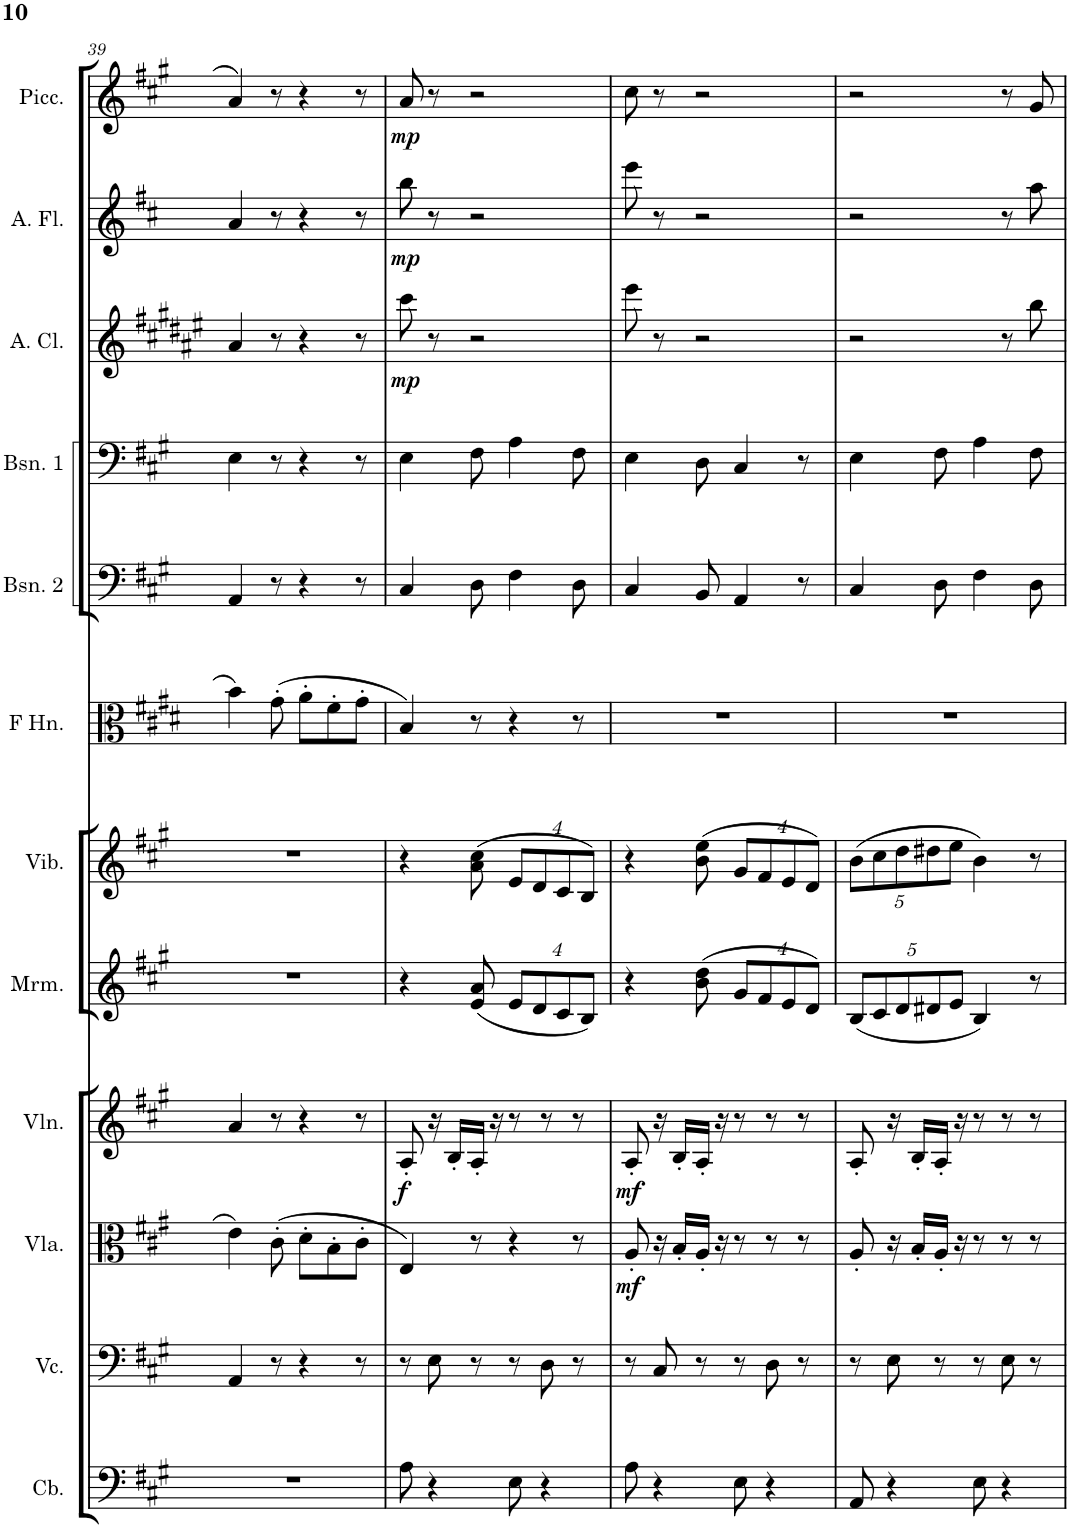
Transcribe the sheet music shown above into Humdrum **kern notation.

**kern	**kern	**kern	**dynam	**kern	**dynam	**kern	**kern	**kern	**kern	**kern	**kern	**dynam	**kern	**dynam	**kern	**dynam
*part12	*part11	*part10	*part10	*part9	*part9	*part8	*part7	*part6	*part5	*part4	*part3	*part3	*part2	*part2	*part1	*part1
*staff12	*staff11	*staff10	*staff10	*staff9	*staff9	*staff8	*staff7	*staff6	*staff5	*staff4	*staff3	*staff3	*staff2	*staff2	*staff1	*staff1
*I"Contrabass	*I"Violoncello	*I"Viola	*	*I"Violin	*	*I"Marimba	*I"Vibraphone	*I"Horn in F	*I"Bassoon 2	*I"Bassoon 1	*I"Alto Clarinet	*	*I"Alto Flute	*	*I"Piccolo	*
*I'Cb.	*I'Vc.	*I'Vla.	*	*I'Vln.	*	*I'Mrm.	*I'Vib.	*	*I'Bsn. 2	*I'Bsn. 1	*I'A. Cl.	*	*I'A. Fl.	*	*I'Picc.	*
!!LO:PB:g=z
*clefF4	*clefF4	*clefC3	*	*clefG2	*	*clefG2	*clefG2	*clefC3	*clefF4	*clefF4	*clefG2	*	*clefG2	*	*clefG2	*
*Trd7c12	*	*	*	*	*	*	*	*Trd4c7	*	*	*Trd5c9	*	*Trd3c5	*	*Trd-7c-12	*
*k[f#c#g#]	*k[f#c#g#]	*k[f#c#g#]	*	*k[f#c#g#]	*	*k[f#c#g#]	*k[f#c#g#]	*k[f#c#g#d#]	*k[f#c#g#]	*k[f#c#g#]	*k[f#c#g#d#a#e#]	*	*k[f#c#]	*	*k[f#c#g#]	*
*M6/8	*M6/8	*M6/8	*	*M6/8	*	*M6/8	*M6/8	*M6/8	*M6/8	*M6/8	*M6/8	*	*M6/8	*	*M6/8	*
=39	=39	=39	=39	=39	=39	=39	=39	=39	=39	=39	=39	=39	=39	=39	=39	=39
2.r	4AA/	4e\	.	4a/	.	2.r	2.r	4b\	4AA/	4E\	4a#/	.	4a/	.	4a/	.
.	8r	(8c#'\	.	8r	.	.	.	(8g#'\	8r	8r	8r	.	8r	.	8r	.
.	4r	8d'\L	.	4r	.	.	.	8a'\L	4r	4r	4r	.	4r	.	4r	.
.	.	8B'\	.	.	.	.	.	8f#'\	.	.	.	.	.	.	.	.
.	8r	8c#'\J	.	8r	.	.	.	8g#'\J	8r	8r	8r	.	8r	.	8r	.
=40	=40	=40	=40	=40	=40	=40	=40	=40	=40	=40	=40	=40	=40	=40	=40	=40
!	!	!	!	!	!LO:DY:b	!	!	!	!	!	!	!LO:DY:b	!	!LO:DY:b	!	!LO:DY:b
8A\	8r	4E/)	.	8A'/	f	4r	4r	4B/)	4C#/	4E\	8ccc#\	mp	8bb\	mp	8a/	mp
4r	8E\	.	.	16r	.	.	.	.	.	.	8r	.	8r	.	8r	.
.	.	.	.	16B'/LL	.	.	.	.	.	.	.	.	.	.	.	.
.	8r	8r	.	16A'/JJ	.	(8e/ 8a/	(8a\ 8cc#\	8r	8D\	8F#\	2r	.	2r	.	2r	.
.	.	.	.	16r	.	.	.	.	.	.	.	.	.	.	.	.
*	*	*	*	*	*	*Xbrackettup	*Xbrackettup	*	*	*	*	*	*	*	*	*
8E\	8r	4r	.	8r	.	32%3e/L	32%3e/L	4r	4F#\	4A\	.	.	.	.	.	.
.	.	.	.	.	.	32%3d/	32%3d/	.	.	.	.	.	.	.	.	.
4r	8D\	.	.	8r	.	.	.	.	.	.	.	.	.	.	.	.
.	.	.	.	.	.	32%3c#/	32%3c#/	.	.	.	.	.	.	.	.	.
.	8r	8r	.	8r	.	.	.	8r	8D\	8F#\	.	.	.	.	.	.
.	.	.	.	.	.	32%3B/J)	32%3B/J)	.	.	.	.	.	.	.	.	.
=41	=41	=41	=41	=41	=41	=41	=41	=41	=41	=41	=41	=41	=41	=41	=41	=41
!	!	!	!LO:DY:b	!	!LO:DY:b	!	!	!	!	!	!	!	!	!	!	!
8A\	8r	8A'/	mf	8A'/	mf	4r	4r	2.r	4C#/	4E\	8eee#\	.	8eee\	.	8cc#\	.
4r	8C#/	16r	.	16r	.	.	.	.	.	.	8r	.	8r	.	8r	.
.	.	16B'/LL	.	16B'/LL	.	.	.	.	.	.	.	.	.	.	.	.
.	8r	16A'/JJ	.	16A'/JJ	.	(8b\ 8dd\	(8b\ 8ee\	.	8BB/	8D\	2r	.	2r	.	2r	.
.	.	16r	.	16r	.	.	.	.	.	.	.	.	.	.	.	.
8E\	8r	8r	.	8r	.	32%3g#/L	32%3g#/L	.	4AA/	4C#/	.	.	.	.	.	.
.	.	.	.	.	.	32%3f#/	32%3f#/	.	.	.	.	.	.	.	.	.
4r	8D\	8r	.	8r	.	.	.	.	.	.	.	.	.	.	.	.
.	.	.	.	.	.	32%3e/	32%3e/	.	.	.	.	.	.	.	.	.
.	8r	8r	.	8r	.	.	.	.	8r	8r	.	.	.	.	.	.
.	.	.	.	.	.	32%3d/J)	32%3d/J)	.	.	.	.	.	.	.	.	.
=42	=42	=42	=42	=42	=42	=42	=42	=42	=42	=42	=42	=42	=42	=42	=42	=42
8AA/	8r	8A'/	.	8A'/	.	(40%3B/L	(40%3b\L	2.r	4C#/	4E\	2r	.	2r	.	2r	.
.	.	.	.	.	.	40%3c#/	40%3cc#\	.	.	.	.	.	.	.	.	.
4r	8E\	16r	.	16r	.	.	.	.	.	.	.	.	.	.	.	.
.	.	.	.	.	.	40%3d/	40%3dd\	.	.	.	.	.	.	.	.	.
.	.	16B'/LL	.	16B'/LL	.	.	.	.	.	.	.	.	.	.	.	.
.	.	.	.	.	.	40%3d#X/	40%3dd#X\	.	.	.	.	.	.	.	.	.
.	8r	16A'/JJ	.	16A'/JJ	.	.	.	.	8D\	8F#\	.	.	.	.	.	.
.	.	.	.	.	.	40%3e/J	40%3ee\J	.	.	.	.	.	.	.	.	.
.	.	16r	.	16r	.	.	.	.	.	.	.	.	.	.	.	.
8E\	8r	8r	.	8r	.	4B/)	4b\)	.	4F#\	4A\	.	.	.	.	.	.
4r	8E\	8r	.	8r	.	.	.	.	.	.	8r	.	8r	.	8r	.
.	8r	8r	.	8r	.	8r	8r	.	8D\	8F#\	8bb\	.	8aa\	.	8g#/	.
=	=	=	=	=	=	=	=	=	=	=	=	=	=	=	=	=
*-	*-	*-	*-	*-	*-	*-	*-	*-	*-	*-	*-	*-	*-	*-	*-	*-
